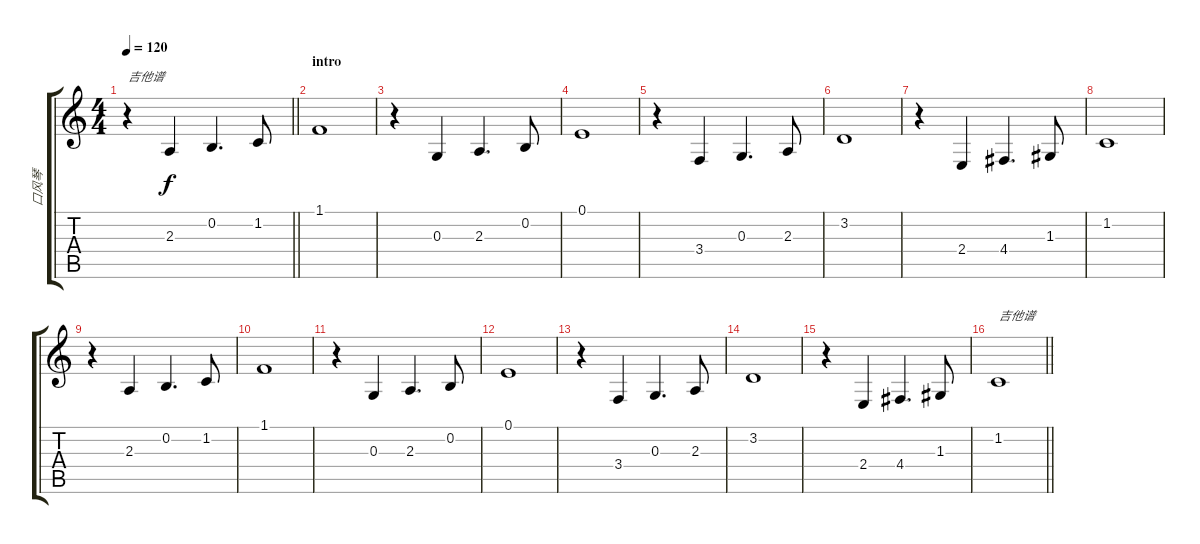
\track ("口风琴" "口风琴") {instrument reedorgan}
\staff {score tabs}
\tuning (E4 B3 G3 D3 A2 E2) {hide}
\ts (4 4)
\tempo 120
\clef g2
\barLineRight lightlight
\ks c
r.4{txt "吉他谱" dy f instrument reedorgan} 2.3.4 0.2.4{d} 1.2.8 |
\section ("" "intro")
1.1.1 |
r.4 0.3.4 2.3.4{d} 0.2.8 |
0.1.1 |
r.4 3.4.4 0.3.4{d} 2.3.8 |
3.2.1 |
r.4 2.4.4 4.4.4{d} 1.3.8 |
1.2.1 |
r.4 2.3.4 0.2.4{d} 1.2.8 |
1.1.1 |
r.4 0.3.4 2.3.4{d} 0.2.8 |
0.1.1 |
r.4 3.4.4 0.3.4{d} 2.3.8 |
3.2.1 |
r.4 2.4.4 4.4.4{d} 1.3.8 |
\barLineRight lightlight
1.2.1{txt "吉他谱"}
